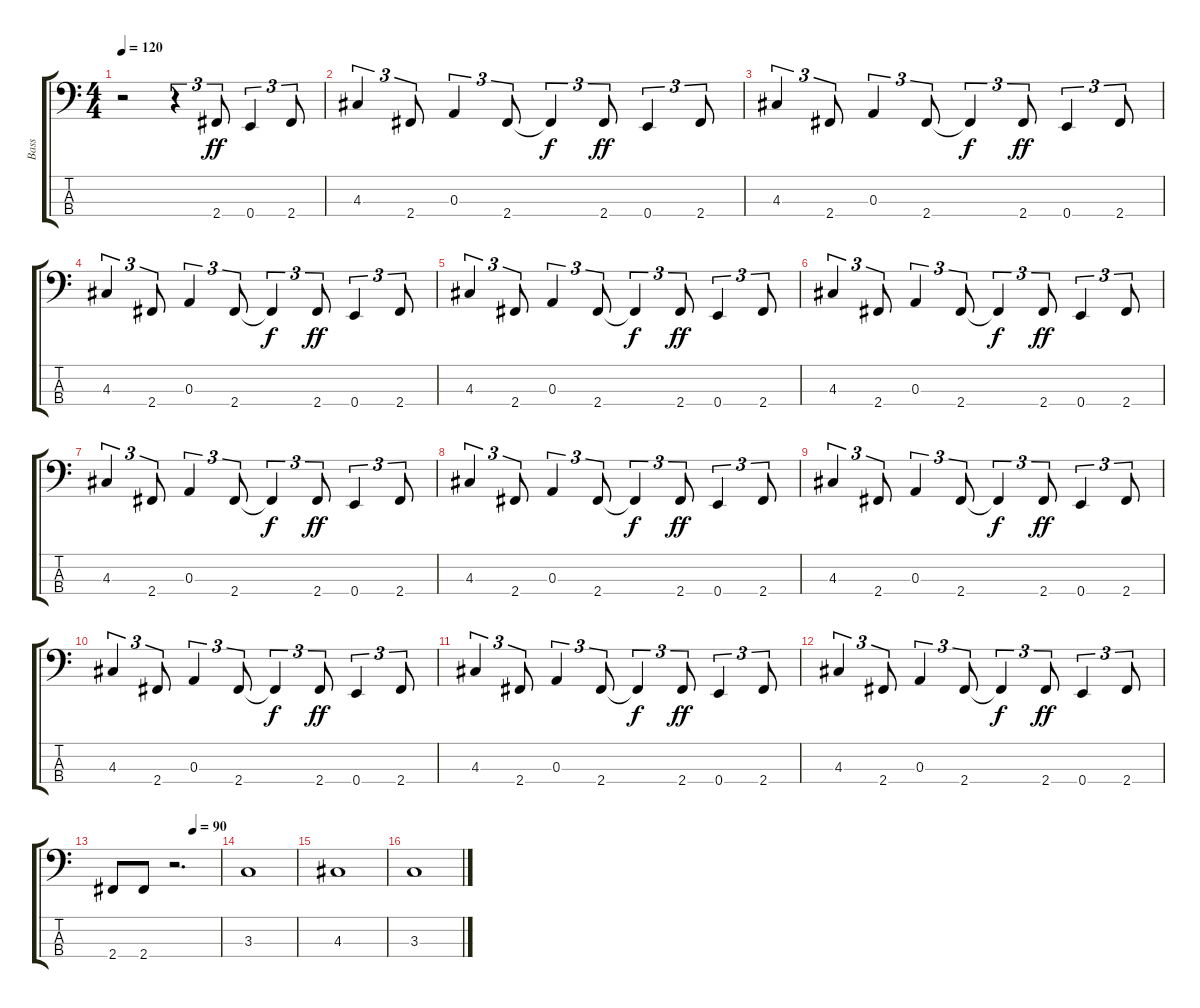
\track ("Bass" "Bass") {instrument electricbasspick}
\staff {score tabs}
\tuning (G2 D2 A1 E1) {hide}
\ts (4 4)
\tempo 120
\clef f4
\ks c
r.2{dy ff instrument electricbasspick} r.4{tu (3 2)} 2.4.8{tu (3 2)} 0.4.4{tu (3 2)} 2.4.8{tu (3 2)} |
4.3.4{tu (3 2)} 2.4.8{tu (3 2)} 0.3.4{tu (3 2)} 2.4.8{tu (3 2)} 2.4{t}.4{tu (3 2) dy f} 2.4.8{tu (3 2) dy ff} 0.4.4{tu (3 2)} 2.4.8{tu (3 2)} |
4.3.4{tu (3 2)} 2.4.8{tu (3 2)} 0.3.4{tu (3 2)} 2.4.8{tu (3 2)} 2.4{t}.4{tu (3 2) dy f} 2.4.8{tu (3 2) dy ff} 0.4.4{tu (3 2)} 2.4.8{tu (3 2)} |
4.3.4{tu (3 2)} 2.4.8{tu (3 2)} 0.3.4{tu (3 2)} 2.4.8{tu (3 2)} 2.4{t}.4{tu (3 2) dy f} 2.4.8{tu (3 2) dy ff} 0.4.4{tu (3 2)} 2.4.8{tu (3 2)} |
4.3.4{tu (3 2)} 2.4.8{tu (3 2)} 0.3.4{tu (3 2)} 2.4.8{tu (3 2)} 2.4{t}.4{tu (3 2) dy f} 2.4.8{tu (3 2) dy ff} 0.4.4{tu (3 2)} 2.4.8{tu (3 2)} |
4.3.4{tu (3 2)} 2.4.8{tu (3 2)} 0.3.4{tu (3 2)} 2.4.8{tu (3 2)} 2.4{t}.4{tu (3 2) dy f} 2.4.8{tu (3 2) dy ff} 0.4.4{tu (3 2)} 2.4.8{tu (3 2)} |
4.3.4{tu (3 2)} 2.4.8{tu (3 2)} 0.3.4{tu (3 2)} 2.4.8{tu (3 2)} 2.4{t}.4{tu (3 2) dy f} 2.4.8{tu (3 2) dy ff} 0.4.4{tu (3 2)} 2.4.8{tu (3 2)} |
4.3.4{tu (3 2)} 2.4.8{tu (3 2)} 0.3.4{tu (3 2)} 2.4.8{tu (3 2)} 2.4{t}.4{tu (3 2) dy f} 2.4.8{tu (3 2) dy ff} 0.4.4{tu (3 2)} 2.4.8{tu (3 2)} |
4.3.4{tu (3 2)} 2.4.8{tu (3 2)} 0.3.4{tu (3 2)} 2.4.8{tu (3 2)} 2.4{t}.4{tu (3 2) dy f} 2.4.8{tu (3 2) dy ff} 0.4.4{tu (3 2)} 2.4.8{tu (3 2)} |
4.3.4{tu (3 2)} 2.4.8{tu (3 2)} 0.3.4{tu (3 2)} 2.4.8{tu (3 2)} 2.4{t}.4{tu (3 2) dy f} 2.4.8{tu (3 2) dy ff} 0.4.4{tu (3 2)} 2.4.8{tu (3 2)} |
4.3.4{tu (3 2)} 2.4.8{tu (3 2)} 0.3.4{tu (3 2)} 2.4.8{tu (3 2)} 2.4{t}.4{tu (3 2) dy f} 2.4.8{tu (3 2) dy ff} 0.4.4{tu (3 2)} 2.4.8{tu (3 2)} |
4.3.4{tu (3 2)} 2.4.8{tu (3 2)} 0.3.4{tu (3 2)} 2.4.8{tu (3 2)} 2.4{t}.4{tu (3 2) dy f} 2.4.8{tu (3 2) dy ff} 0.4.4{tu (3 2)} 2.4.8{tu (3 2)} |
\tempo (90 0.75)
2.4.8 2.4.8 r.2{d} |
3.3.1 |
4.3.1 |
3.3.1
